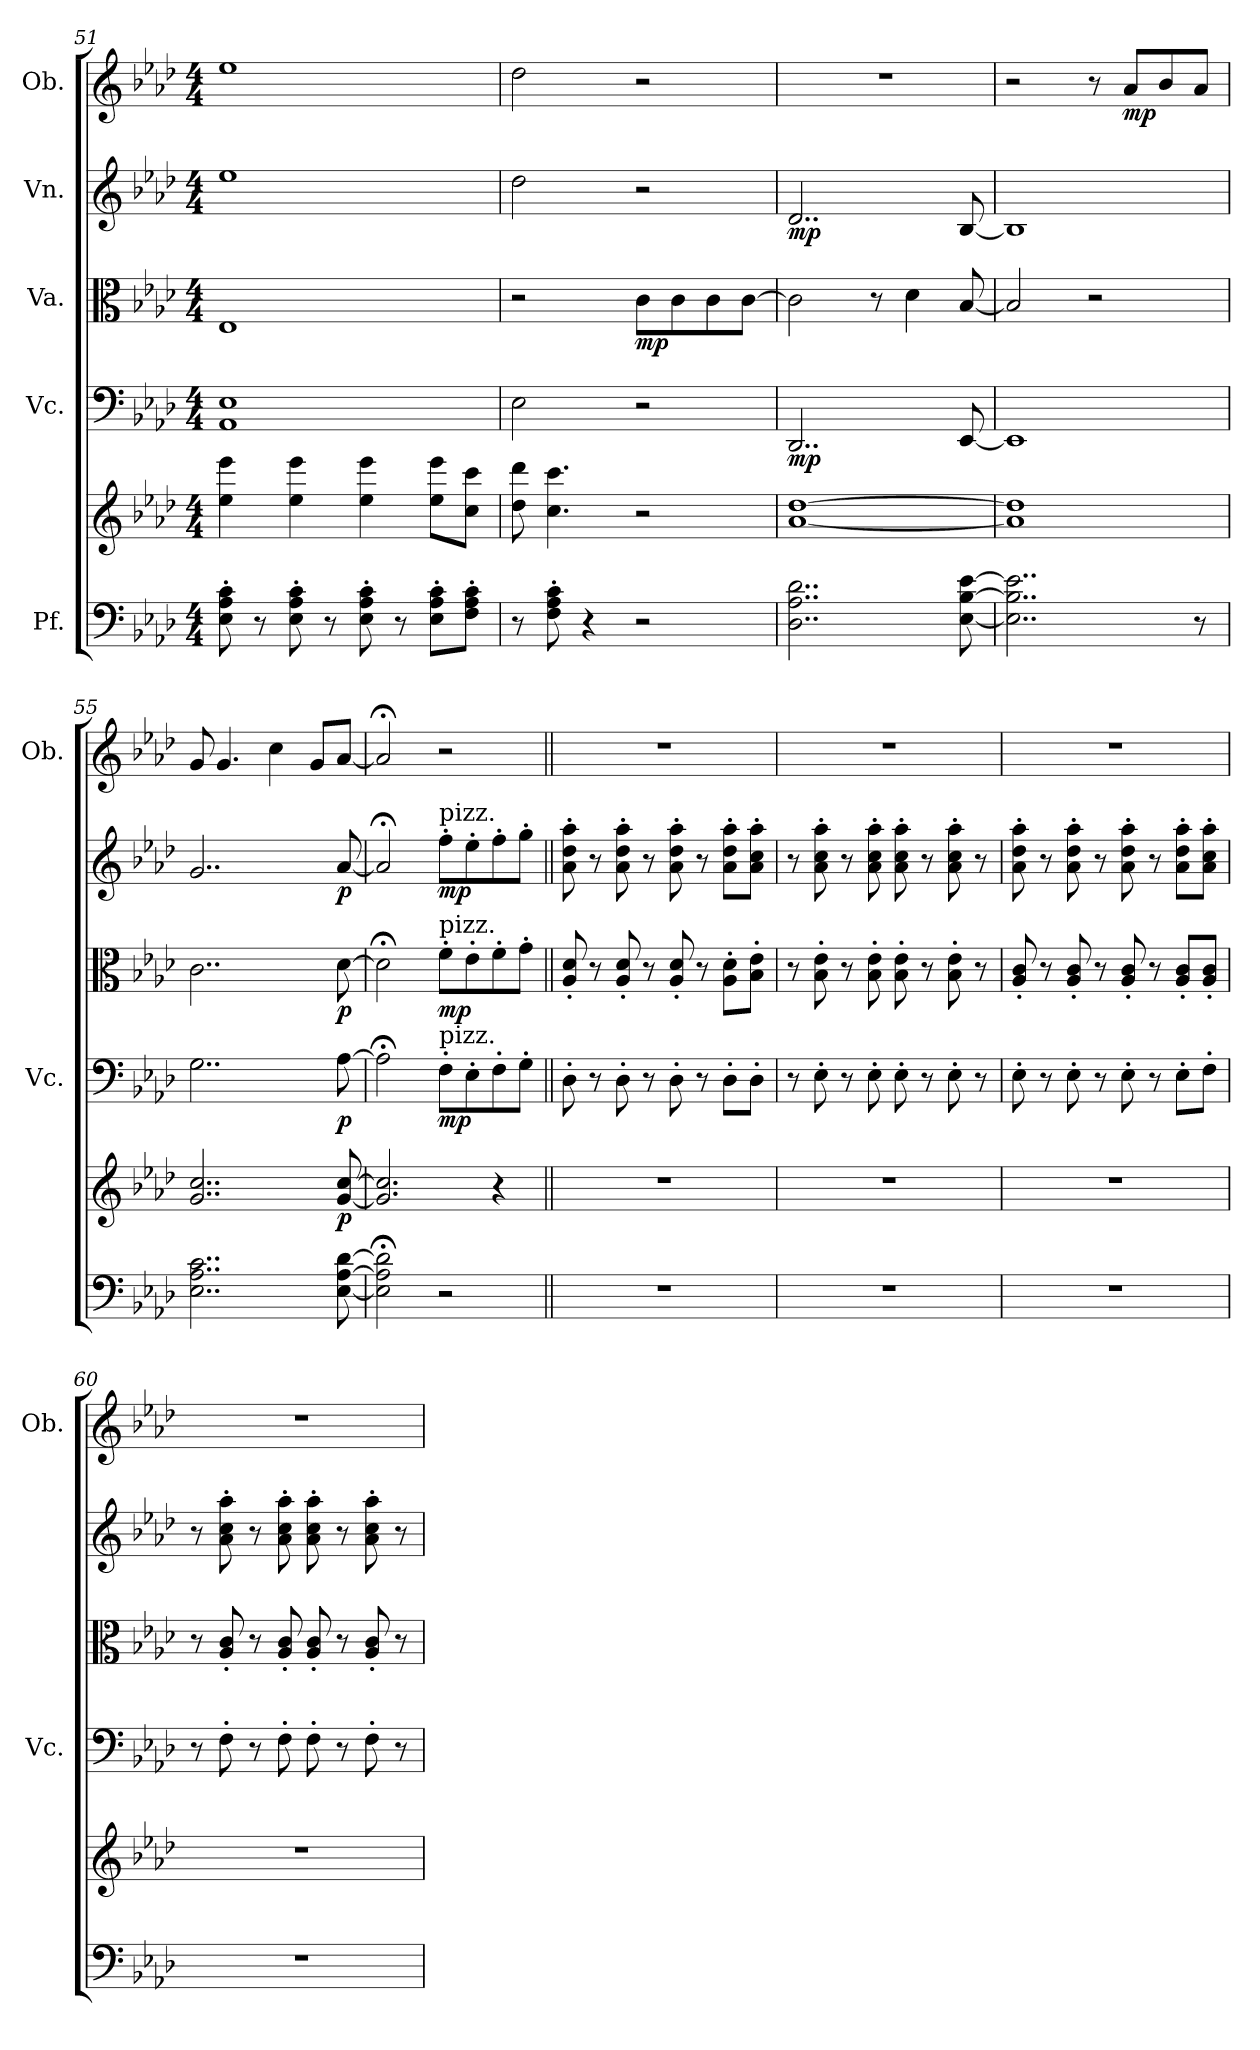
**kern	**kern	**dynam	**kern	**dynam	**kern	**dynam	**kern	**dynam	**kern	**dynam
*part5	*part5	*part5	*part4	*part4	*part3	*part3	*part2	*part2	*part1	*part1
*staff6	*staff5	*staff5/6	*staff4	*staff4	*staff3	*staff3	*staff2	*staff2	*staff1	*staff1
*I"Pf.	*	*	*I"Vc.	*	*I"Va.	*	*I"Vn.	*	*I"Ob.	*
*	*	*	*I'Vc.	*	*	*	*	*	*I'Ob.	*
*clefF4	*clefG2	*	*clefF4	*	*clefC3	*	*clefG2	*	*clefG2	*
*k[b-e-a-d-]	*k[b-e-a-d-]	*	*k[b-e-a-d-]	*	*k[b-e-a-d-]	*	*k[b-e-a-d-]	*	*k[b-e-a-d-]	*
*M4/4	*M4/4	*	*M4/4	*	*M4/4	*	*M4/4	*	*M4/4	*
=51	=51	=51	=51	=51	=51	=51	=51	=51	=51	=51
8E-\' 8A-\' 8c\'	4ee-\ 4eee-\	.	1AA- 1E-	.	1E-	.	1ee-	.	1ee-	.
8r	.	.	.	.	.	.	.	.	.	.
8E-\' 8A-\' 8c\'	4ee-\ 4eee-\	.	.	.	.	.	.	.	.	.
8r	.	.	.	.	.	.	.	.	.	.
8E-\' 8A-\' 8c\'	4ee-\ 4eee-\	.	.	.	.	.	.	.	.	.
8r	.	.	.	.	.	.	.	.	.	.
8E-\' 8A-\' 8c\'L	8ee-\ 8eee-\L	.	.	.	.	.	.	.	.	.
8F\' 8A-\' 8c\'J	8cc\ 8ccc\J	.	.	.	.	.	.	.	.	.
=52	=52	=52	=52	=52	=52	=52	=52	=52	=52	=52
8r	8dd-\ 8ddd-\	.	2E-\	.	2r	.	2dd-\	.	2dd-\	.
8F\' 8A-\' 8c\'	4.cc\ 4.ccc\	.	.	.	.	.	.	.	.	.
4r	.	.	.	.	.	.	.	.	.	.
!	!	!	!	!	!	!LO:DY:b	!	!	!	!
2r	2r	.	2r	.	8c\L	mp	2r	.	2r	.
.	.	.	.	.	8c\	.	.	.	.	.
.	.	.	.	.	8c\	.	.	.	.	.
.	.	.	.	.	[8c\J	.	.	.	.	.
=53	=53	=53	=53	=53	=53	=53	=53	=53	=53	=53
!	!	!LO:DY:b=2	!	!	!	!	!	!	!	!
!	!	!LO:DY:n=1:b	!	!LO:DY:b	!	!	!	!LO:DY:b	!	!
2..D-\ 2..A-\ 2..d-\	[1a- [1dd-	mp mp	2..DD-/	mp	2c\]	.	2..d-/	mp	1r	.
.	.	.	.	.	8r	.	.	.	.	.
.	.	.	.	.	4d-\	.	.	.	.	.
[8E-\ [8B-\ [8e-\	.	.	[8EE-/	.	[8B-/	.	[8B-/	.	.	.
=54	=54	=54	=54	=54	=54	=54	=54	=54	=54	=54
2..E-\] 2..B-\] 2..e-\]	1a-] 1dd-]	.	1EE-]	.	2B-/]	.	1B-]	.	2r	.
.	.	.	.	.	2r	.	.	.	8r	.
!	!	!	!	!	!	!	!	!	!	!LO:DY:b
.	.	.	.	.	.	.	.	.	8a-/L	mp
.	.	.	.	.	.	.	.	.	8b-/	.
8r	.	.	.	.	.	.	.	.	8a-/J	.
!!LO:PB:g=z
=55	=55	=55	=55	=55	=55	=55	=55	=55	=55	=55
2..E-\ 2..A-\ 2..c\	2..g/ 2..cc/	.	2..G\	.	2..c\	.	2..g/	.	8g/	.
.	.	.	.	.	.	.	.	.	4.g/	.
.	.	.	.	.	.	.	.	.	4cc\	.
.	.	.	.	.	.	.	.	.	8g/L	.
!	!	!LO:DY:b	!	!LO:DY:b	!	!LO:DY:b	!	!LO:DY:b	!	!
[8E-\ [8A-\ [8d-\	[8g/ [8cc/	p	[8A-\	p	[8d-\	p	[8a-/	p	[8a-/J	.
=56	=56	=56	=56	=56	=56	=56	=56	=56	=56	=56
2E-\];< 2A-\];< 2d-\];<	2.g/] 2.cc/]	.	2A-;<\]	.	2d-;<\]	.	2a-;</]	.	2a-;</]	.
!	!	!	!	!	!	!	!LO:TX:a:t=pizz.	!	!	!
!	!	!	!	!	!LO:TX:a:t=pizz.	!	!	!	!	!
!	!	!	!LO:TX:a:t=pizz.	!	!	!	!	!	!	!
!	!	!	!	!LO:DY:b	!	!LO:DY:b	!	!LO:DY:b	!	!
2r	.	.	8F'\L	mp	8f'\L	mp	8ff'\L	mp	2r	.
.	.	.	8E-'\	.	8e-'\	.	8ee-'\	.	.	.
.	4r	.	8F'\	.	8f'\	.	8ff'\	.	.	.
.	.	.	8G'\J	.	8g'\J	.	8gg'\J	.	.	.
=57||	=57||	=57||	=57||	=57||	=57||	=57||	=57||	=57||	=57||	=57||
1r	1r	.	8D-'\	.	8A-/' 8d-/'	.	8a-\' 8dd-\' 8aa-\'	.	1r	.
.	.	.	8r	.	8r	.	8r	.	.	.
.	.	.	8D-'\	.	8A-/' 8d-/'	.	8a-\' 8dd-\' 8aa-\'	.	.	.
.	.	.	8r	.	8r	.	8r	.	.	.
.	.	.	8D-'\	.	8A-/' 8d-/'	.	8a-\' 8dd-\' 8aa-\'	.	.	.
.	.	.	8r	.	8r	.	8r	.	.	.
.	.	.	8D-'\L	.	8A-\' 8d-\'L	.	8a-\' 8dd-\' 8aa-\'L	.	.	.
.	.	.	8D-'\J	.	8B-\' 8e-\'J	.	8a-\' 8cc\' 8aa-\'J	.	.	.
=58	=58	=58	=58	=58	=58	=58	=58	=58	=58	=58
1r	1r	.	8r	.	8r	.	8r	.	1r	.
.	.	.	8E-'\	.	8B-\' 8e-\'	.	8a-\' 8cc\' 8aa-\'	.	.	.
.	.	.	8r	.	8r	.	8r	.	.	.
.	.	.	8E-'\	.	8B-\' 8e-\'	.	8a-\' 8cc\' 8aa-\'	.	.	.
.	.	.	8E-'\	.	8B-\' 8e-\'	.	8a-\' 8cc\' 8aa-\'	.	.	.
.	.	.	8r	.	8r	.	8r	.	.	.
.	.	.	8E-'\	.	8B-\' 8e-\'	.	8a-\' 8cc\' 8aa-\'	.	.	.
.	.	.	8r	.	8r	.	8r	.	.	.
!!LO:LB:g=z
=59	=59	=59	=59	=59	=59	=59	=59	=59	=59	=59
1r	1r	.	8E-'\	.	8A-/' 8c/'	.	8a-\' 8dd-\' 8aa-\'	.	1r	.
.	.	.	8r	.	8r	.	8r	.	.	.
.	.	.	8E-'\	.	8A-/' 8c/'	.	8a-\' 8dd-\' 8aa-\'	.	.	.
.	.	.	8r	.	8r	.	8r	.	.	.
.	.	.	8E-'\	.	8A-/' 8c/'	.	8a-\' 8dd-\' 8aa-\'	.	.	.
.	.	.	8r	.	8r	.	8r	.	.	.
.	.	.	8E-'\L	.	8A-/' 8c/'L	.	8a-\' 8dd-\' 8aa-\'L	.	.	.
.	.	.	8F'\J	.	8A-/' 8c/'J	.	8a-\' 8cc\' 8aa-\'J	.	.	.
=60	=60	=60	=60	=60	=60	=60	=60	=60	=60	=60
1r	1r	.	8r	.	8r	.	8r	.	1r	.
.	.	.	8F'\	.	8A-/' 8c/'	.	8a-\' 8cc\' 8aa-\'	.	.	.
.	.	.	8r	.	8r	.	8r	.	.	.
.	.	.	8F'\	.	8A-/' 8c/'	.	8a-\' 8cc\' 8aa-\'	.	.	.
.	.	.	8F'\	.	8A-/' 8c/'	.	8a-\' 8cc\' 8aa-\'	.	.	.
.	.	.	8r	.	8r	.	8r	.	.	.
.	.	.	8F'\	.	8A-/' 8c/'	.	8a-\' 8cc\' 8aa-\'	.	.	.
.	.	.	8r	.	8r	.	8r	.	.	.
=	=	=	=	=	=	=	=	=	=	=
*-	*-	*-	*-	*-	*-	*-	*-	*-	*-	*-
